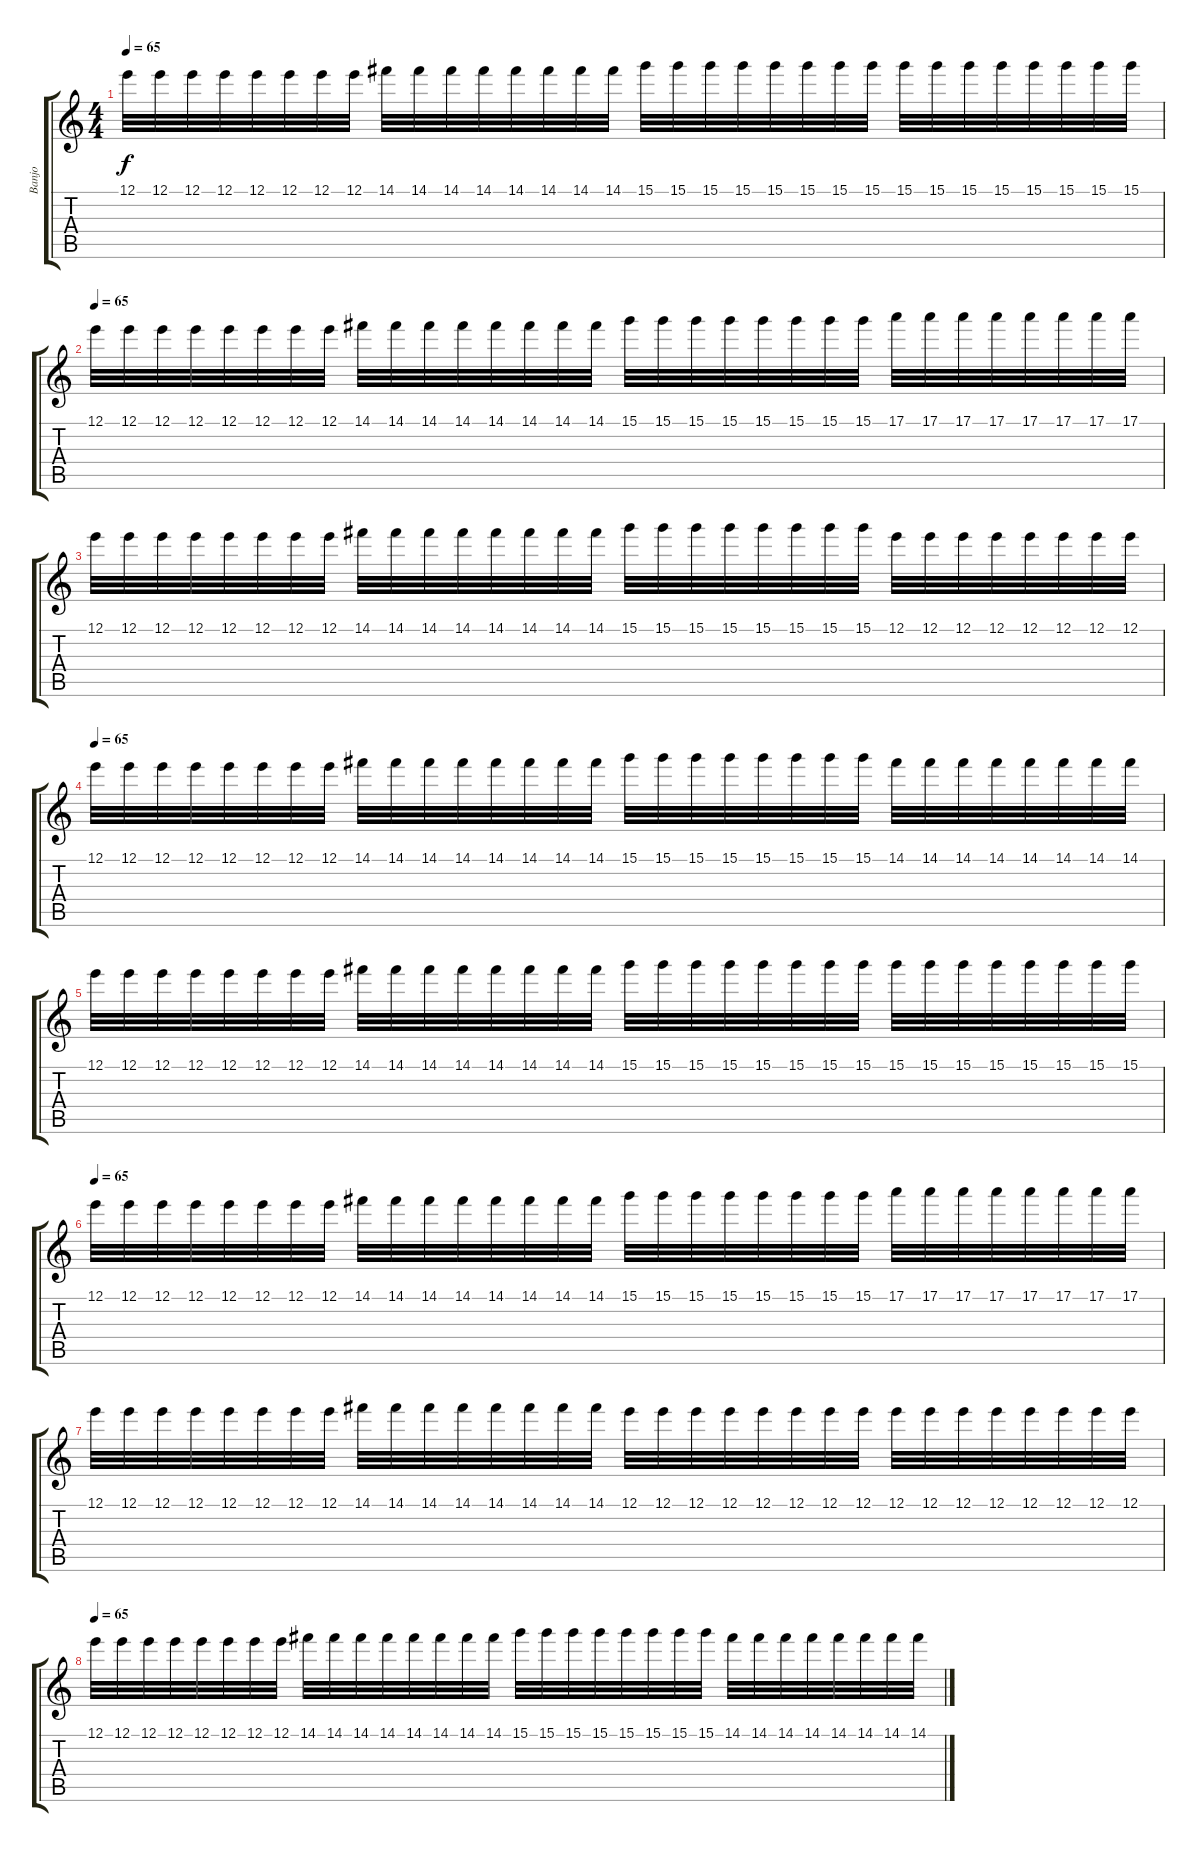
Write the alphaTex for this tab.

\track ("Banjo" "Banjo") {instrument banjo}
\staff {score tabs}
\tuning (E4 B3 G3 D3 A2 E2) {hide}
\displaytranspose 12
\ts (4 4)
\tempo 65
\clef g2
\ks c
12.1.32{dy f} 12.1.32 12.1.32 12.1.32 12.1.32 12.1.32 12.1.32 12.1.32 14.1.32 14.1.32 14.1.32 14.1.32 14.1.32 14.1.32 14.1.32 14.1.32 15.1.32 15.1.32 15.1.32 15.1.32 15.1.32 15.1.32 15.1.32 15.1.32 15.1.32 15.1.32 15.1.32 15.1.32 15.1.32 15.1.32 15.1.32 15.1.32 |
\tempo 65
12.1.32 12.1.32 12.1.32 12.1.32 12.1.32 12.1.32 12.1.32 12.1.32 14.1.32 14.1.32 14.1.32 14.1.32 14.1.32 14.1.32 14.1.32 14.1.32 15.1.32 15.1.32 15.1.32 15.1.32 15.1.32 15.1.32 15.1.32 15.1.32 17.1.32 17.1.32 17.1.32 17.1.32 17.1.32 17.1.32 17.1.32 17.1.32 |
12.1.32 12.1.32 12.1.32 12.1.32 12.1.32 12.1.32 12.1.32 12.1.32 14.1.32 14.1.32 14.1.32 14.1.32 14.1.32 14.1.32 14.1.32 14.1.32 15.1.32 15.1.32 15.1.32 15.1.32 15.1.32 15.1.32 15.1.32 15.1.32 12.1.32 12.1.32 12.1.32 12.1.32 12.1.32 12.1.32 12.1.32 12.1.32 |
\tempo 65
12.1.32 12.1.32 12.1.32 12.1.32 12.1.32 12.1.32 12.1.32 12.1.32 14.1.32 14.1.32 14.1.32 14.1.32 14.1.32 14.1.32 14.1.32 14.1.32 15.1.32 15.1.32 15.1.32 15.1.32 15.1.32 15.1.32 15.1.32 15.1.32 14.1.32 14.1.32 14.1.32 14.1.32 14.1.32 14.1.32 14.1.32 14.1.32 |
12.1.32 12.1.32 12.1.32 12.1.32 12.1.32 12.1.32 12.1.32 12.1.32 14.1.32 14.1.32 14.1.32 14.1.32 14.1.32 14.1.32 14.1.32 14.1.32 15.1.32 15.1.32 15.1.32 15.1.32 15.1.32 15.1.32 15.1.32 15.1.32 15.1.32 15.1.32 15.1.32 15.1.32 15.1.32 15.1.32 15.1.32 15.1.32 |
\tempo 65
12.1.32 12.1.32 12.1.32 12.1.32 12.1.32 12.1.32 12.1.32 12.1.32 14.1.32 14.1.32 14.1.32 14.1.32 14.1.32 14.1.32 14.1.32 14.1.32 15.1.32 15.1.32 15.1.32 15.1.32 15.1.32 15.1.32 15.1.32 15.1.32 17.1.32 17.1.32 17.1.32 17.1.32 17.1.32 17.1.32 17.1.32 17.1.32 |
12.1.32 12.1.32 12.1.32 12.1.32 12.1.32 12.1.32 12.1.32 12.1.32 14.1.32 14.1.32 14.1.32 14.1.32 14.1.32 14.1.32 14.1.32 14.1.32 12.1.32 12.1.32 12.1.32 12.1.32 12.1.32 12.1.32 12.1.32 12.1.32 12.1.32 12.1.32 12.1.32 12.1.32 12.1.32 12.1.32 12.1.32 12.1.32 |
\tempo 65
12.1.32 12.1.32 12.1.32 12.1.32 12.1.32 12.1.32 12.1.32 12.1.32 14.1.32 14.1.32 14.1.32 14.1.32 14.1.32 14.1.32 14.1.32 14.1.32 15.1.32 15.1.32 15.1.32 15.1.32 15.1.32 15.1.32 15.1.32 15.1.32 14.1.32 14.1.32 14.1.32 14.1.32 14.1.32 14.1.32 14.1.32 14.1.32
